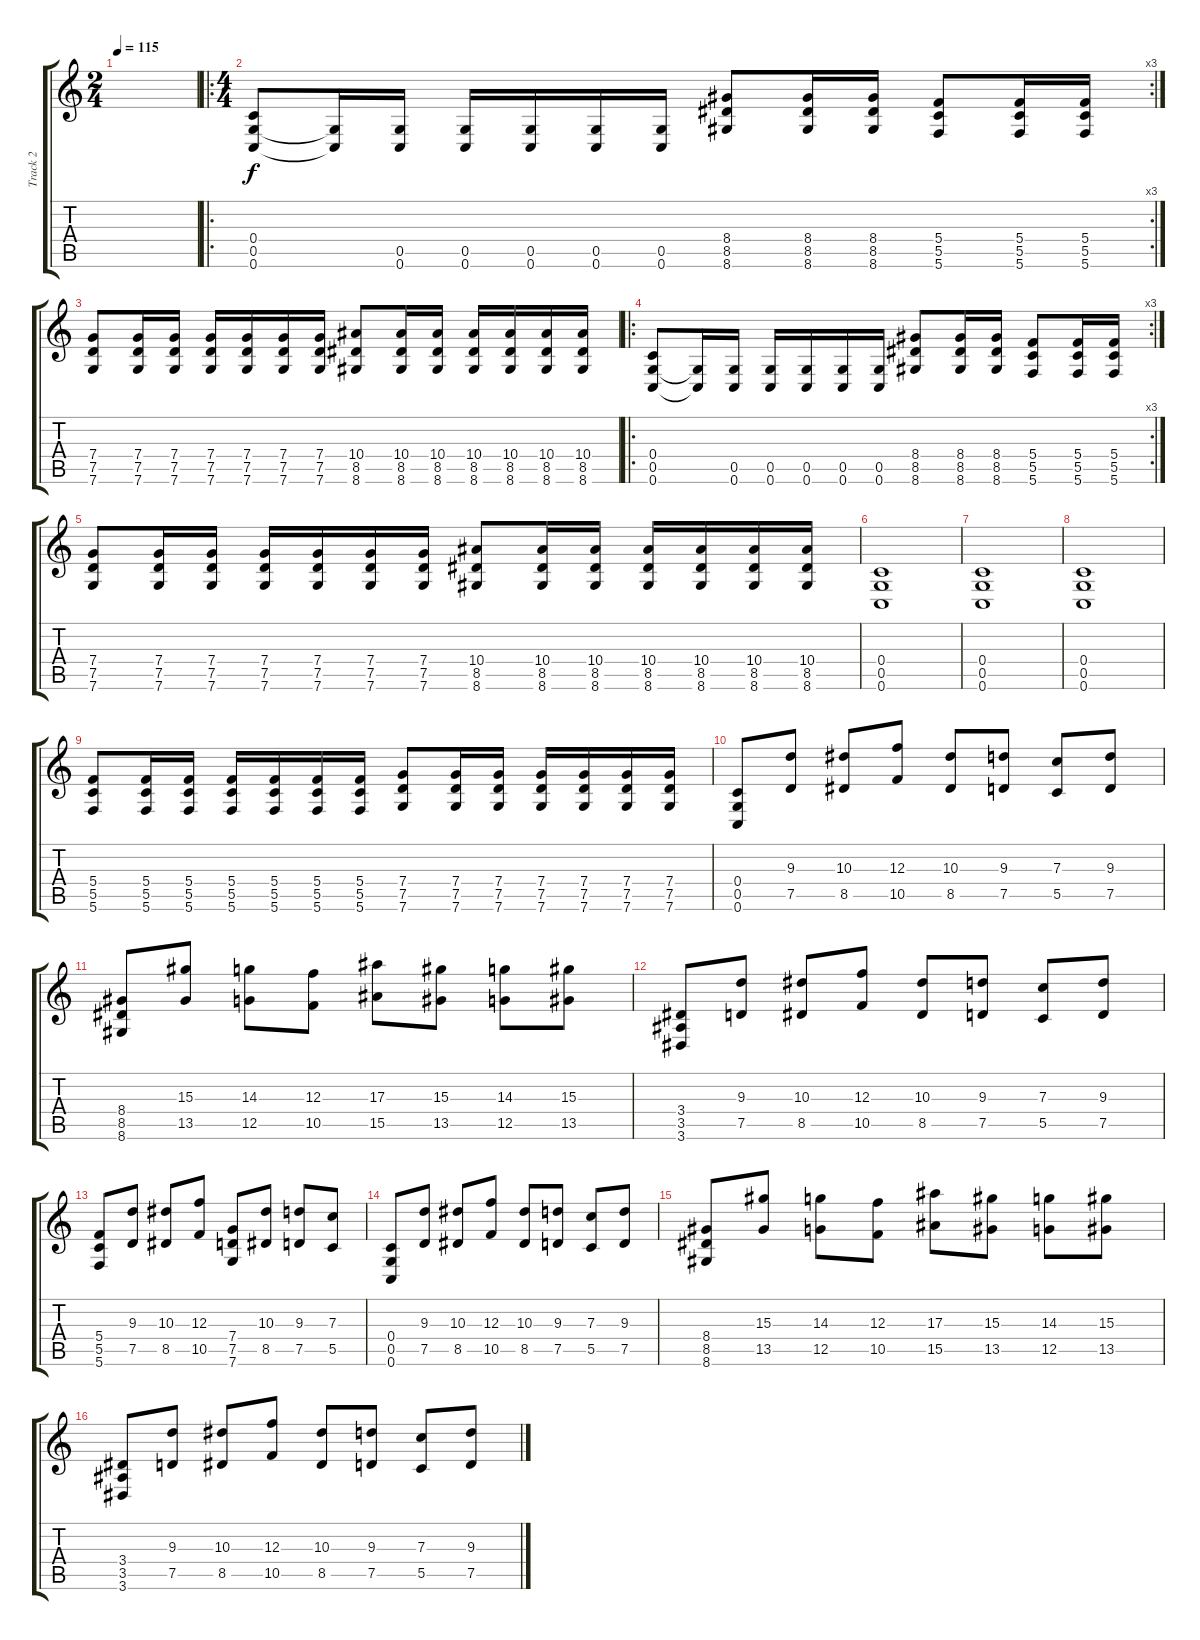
\track ("Track 2" "Track 2") {instrument overdrivenguitar}
\staff {score tabs}
\tuning (D4 A3 F3 C3 G2 C2) {hide}
\ts (2 4)
\tempo 115
\clef g2
\ks c
|
\ro
\rc 3
\ts (4 4)
(0.4 0.5 0.6).8 (0.5{t} 0.6{t}).16 (0.5 0.6).16 (0.5 0.6).16 (0.5 0.6).16 (0.5 0.6).16 (0.5 0.6).16 (8.4 8.5 8.6).8 (8.4 8.5 8.6).16 (8.4 8.5 8.6).16 (5.4 5.5 5.6).8 (5.4 5.5 5.6).16 (5.4 5.5 5.6).16 |
(7.4 7.5 7.6).8 (7.4 7.5 7.6).16 (7.4 7.5 7.6).16 (7.4 7.5 7.6).16 (7.4 7.5 7.6).16 (7.4 7.5 7.6).16 (7.4 7.5 7.6).16 (10.4 8.5 8.6).8 (10.4 8.5 8.6).16 (10.4 8.5 8.6).16 (10.4 8.5 8.6).16 (10.4 8.5 8.6).16 (10.4 8.5 8.6).16 (10.4 8.5 8.6).16 |
\ro
\rc 3
(0.4 0.5 0.6).8 (0.5{t} 0.6{t}).16 (0.5 0.6).16 (0.5 0.6).16 (0.5 0.6).16 (0.5 0.6).16 (0.5 0.6).16 (8.4 8.5 8.6).8 (8.4 8.5 8.6).16 (8.4 8.5 8.6).16 (5.4 5.5 5.6).8 (5.4 5.5 5.6).16 (5.4 5.5 5.6).16 |
(7.4 7.5 7.6).8 (7.4 7.5 7.6).16 (7.4 7.5 7.6).16 (7.4 7.5 7.6).16 (7.4 7.5 7.6).16 (7.4 7.5 7.6).16 (7.4 7.5 7.6).16 (10.4 8.5 8.6).8 (10.4 8.5 8.6).16 (10.4 8.5 8.6).16 (10.4 8.5 8.6).16 (10.4 8.5 8.6).16 (10.4 8.5 8.6).16 (10.4 8.5 8.6).16 |
(0.4 0.5 0.6).1 |
(0.4 0.5 0.6).1 |
(0.4 0.5 0.6).1 |
(5.4 5.5 5.6).8 (5.4 5.5 5.6).16 (5.4 5.5 5.6).16 (5.4 5.5 5.6).16 (5.4 5.5 5.6).16 (5.4 5.5 5.6).16 (5.4 5.5 5.6).16 (7.4 7.5 7.6).8 (7.4 7.5 7.6).16 (7.4 7.5 7.6).16 (7.4 7.5 7.6).16 (7.4 7.5 7.6).16 (7.4 7.5 7.6).16 (7.4 7.5 7.6).16 |
(0.4 0.5 0.6).8 (9.3 7.5).8 (10.3 8.5).8 (12.3 10.5).8 (10.3 8.5).8 (9.3 7.5).8 (7.3 5.5).8 (9.3 7.5).8 |
(8.4 8.5 8.6).8 (15.3 13.5).8 (14.3 12.5).8 (12.3 10.5).8 (17.3 15.5).8 (15.3 13.5).8 (14.3 12.5).8 (15.3 13.5).8 |
(3.4 3.5 3.6).8 (9.3 7.5).8 (10.3 8.5).8 (12.3 10.5).8 (10.3 8.5).8 (9.3 7.5).8 (7.3 5.5).8 (9.3 7.5).8 |
(5.4 5.5 5.6).8 (9.3 7.5).8 (10.3 8.5).8 (12.3 10.5).8 (7.4 7.5 7.6).8 (10.3 8.5).8 (9.3 7.5).8 (7.3 5.5).8 |
(0.4 0.5 0.6).8 (9.3 7.5).8 (10.3 8.5).8 (12.3 10.5).8 (10.3 8.5).8 (9.3 7.5).8 (7.3 5.5).8 (9.3 7.5).8 |
(8.4 8.5 8.6).8 (15.3 13.5).8 (14.3 12.5).8 (12.3 10.5).8 (17.3 15.5).8 (15.3 13.5).8 (14.3 12.5).8 (15.3 13.5).8 |
(3.4 3.5 3.6).8 (9.3 7.5).8 (10.3 8.5).8 (12.3 10.5).8 (10.3 8.5).8 (9.3 7.5).8 (7.3 5.5).8 (9.3 7.5).8
